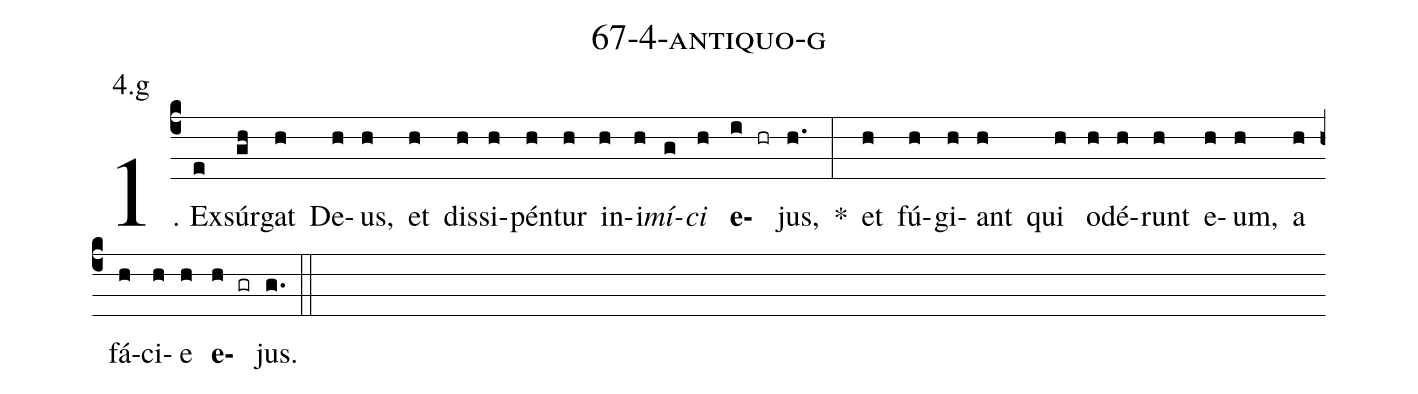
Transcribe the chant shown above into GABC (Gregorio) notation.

name: 67-4-antiquo-g;
annotation: 4.g;
%%
(c4)1. Ex(e)súr(gh)gat(h) De(h)us,(h) et(h) dis(h)si(h)pén(h)tur(h) in(h)i(h)<i>mí</i>(g)<i>ci</i>(h) <b>e</b>(i hr)jus,(h.) *(:) et(h) fú(h)gi(h)ant(h) qui(h) o(h)dé(h)runt(h) e(h)um,(h) a(h) fá(h)ci(h)e(h) <b>e</b>(h gr)jus.(g.) (::)
